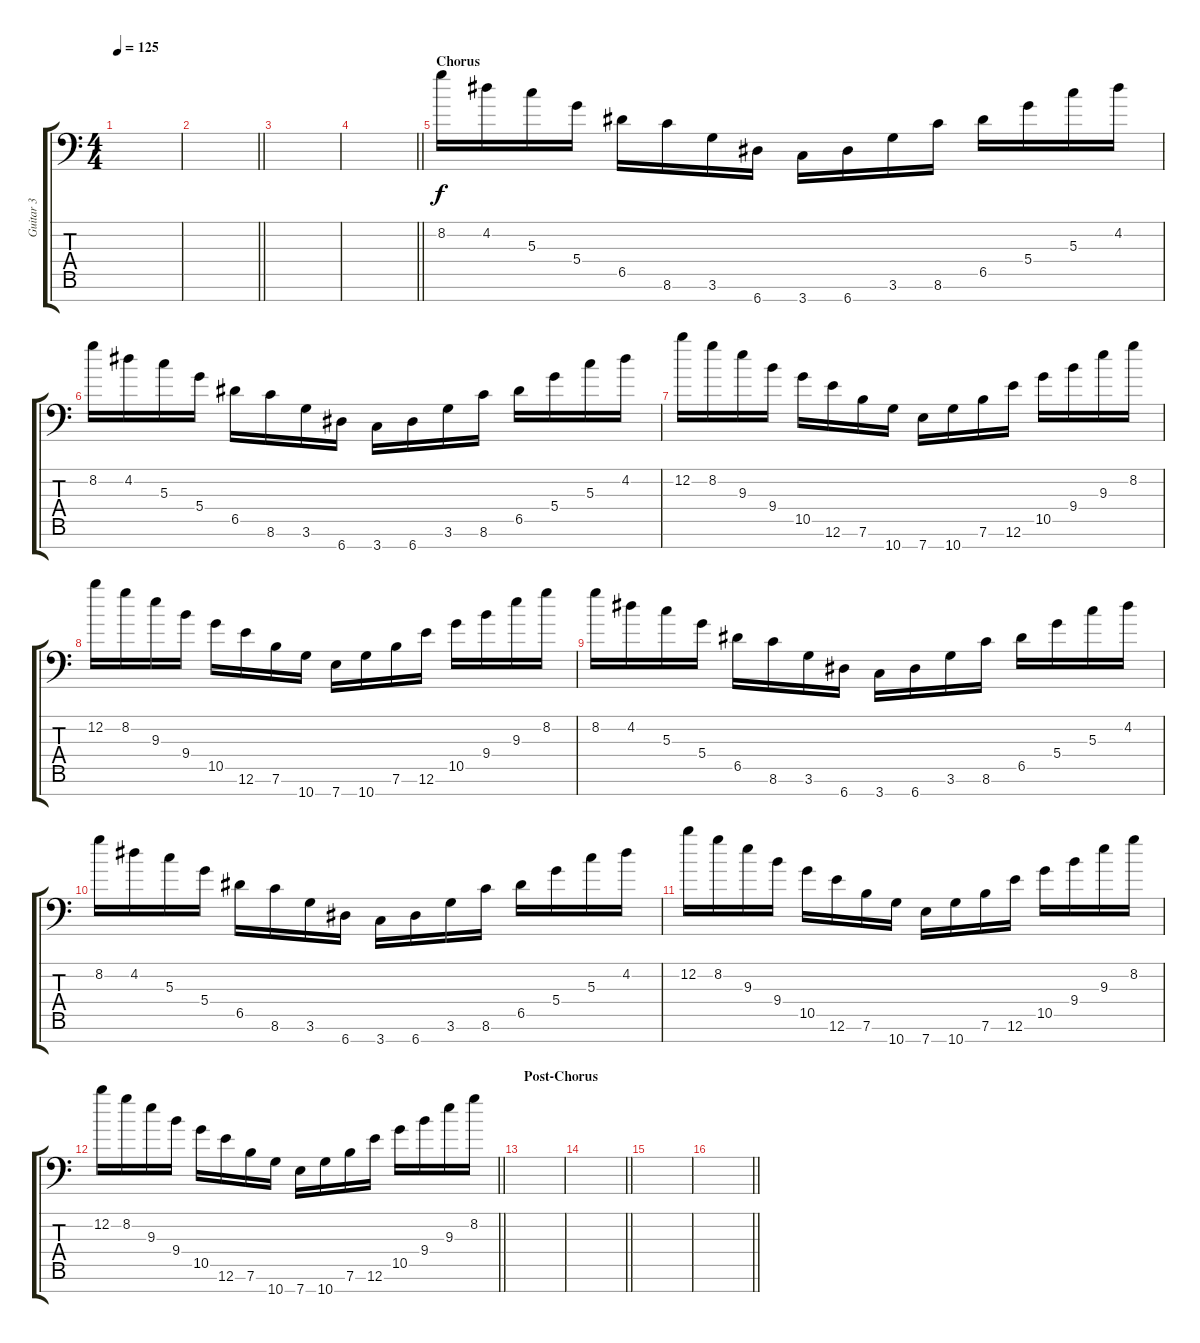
\track ("Guitar 3" "Guitar 3") {instrument distortionguitar}
\staff {score tabs}
\tuning (E4 B3 G3 D3 A2 E2 A1) {hide}
\ts (4 4)
\tempo 125
\clef f4
\ks c
|
\barLineRight lightlight
|
|
\barLineRight lightlight
|
\section ("" "Chorus")
8.2.16{volume 14 balance 0 instrument brightacousticpiano} 4.2.16 5.3.16 5.4.16 6.5.16 8.6.16 3.6.16 6.7.16 3.7.16 6.7.16 3.6.16 8.6.16 6.5.16 5.4.16 5.3.16 4.2.16 |
8.2.16 4.2.16 5.3.16 5.4.16 6.5.16 8.6.16 3.6.16 6.7.16 3.7.16 6.7.16 3.6.16 8.6.16 6.5.16 5.4.16 5.3.16 4.2.16 |
12.2.16 8.2.16 9.3.16 9.4.16 10.5.16 12.6.16 7.6.16 10.7.16 7.7.16 10.7.16 7.6.16 12.6.16 10.5.16 9.4.16 9.3.16 8.2.16 |
12.2.16 8.2.16 9.3.16 9.4.16 10.5.16 12.6.16 7.6.16 10.7.16 7.7.16 10.7.16 7.6.16 12.6.16 10.5.16 9.4.16 9.3.16 8.2.16 |
8.2.16 4.2.16 5.3.16 5.4.16 6.5.16 8.6.16 3.6.16 6.7.16 3.7.16 6.7.16 3.6.16 8.6.16 6.5.16 5.4.16 5.3.16 4.2.16 |
8.2.16 4.2.16 5.3.16 5.4.16 6.5.16 8.6.16 3.6.16 6.7.16 3.7.16 6.7.16 3.6.16 8.6.16 6.5.16 5.4.16 5.3.16 4.2.16 |
12.2.16 8.2.16 9.3.16 9.4.16 10.5.16 12.6.16 7.6.16 10.7.16 7.7.16 10.7.16 7.6.16 12.6.16 10.5.16 9.4.16 9.3.16 8.2.16 |
\barLineRight lightlight
12.2.16 8.2.16 9.3.16 9.4.16 10.5.16 12.6.16 7.6.16 10.7.16 7.7.16 10.7.16 7.6.16 12.6.16 10.5.16 9.4.16 9.3.16 8.2.16 |
\section ("" "Post-Chorus")
|
\barLineRight lightlight
|
|
\barLineRight lightlight
